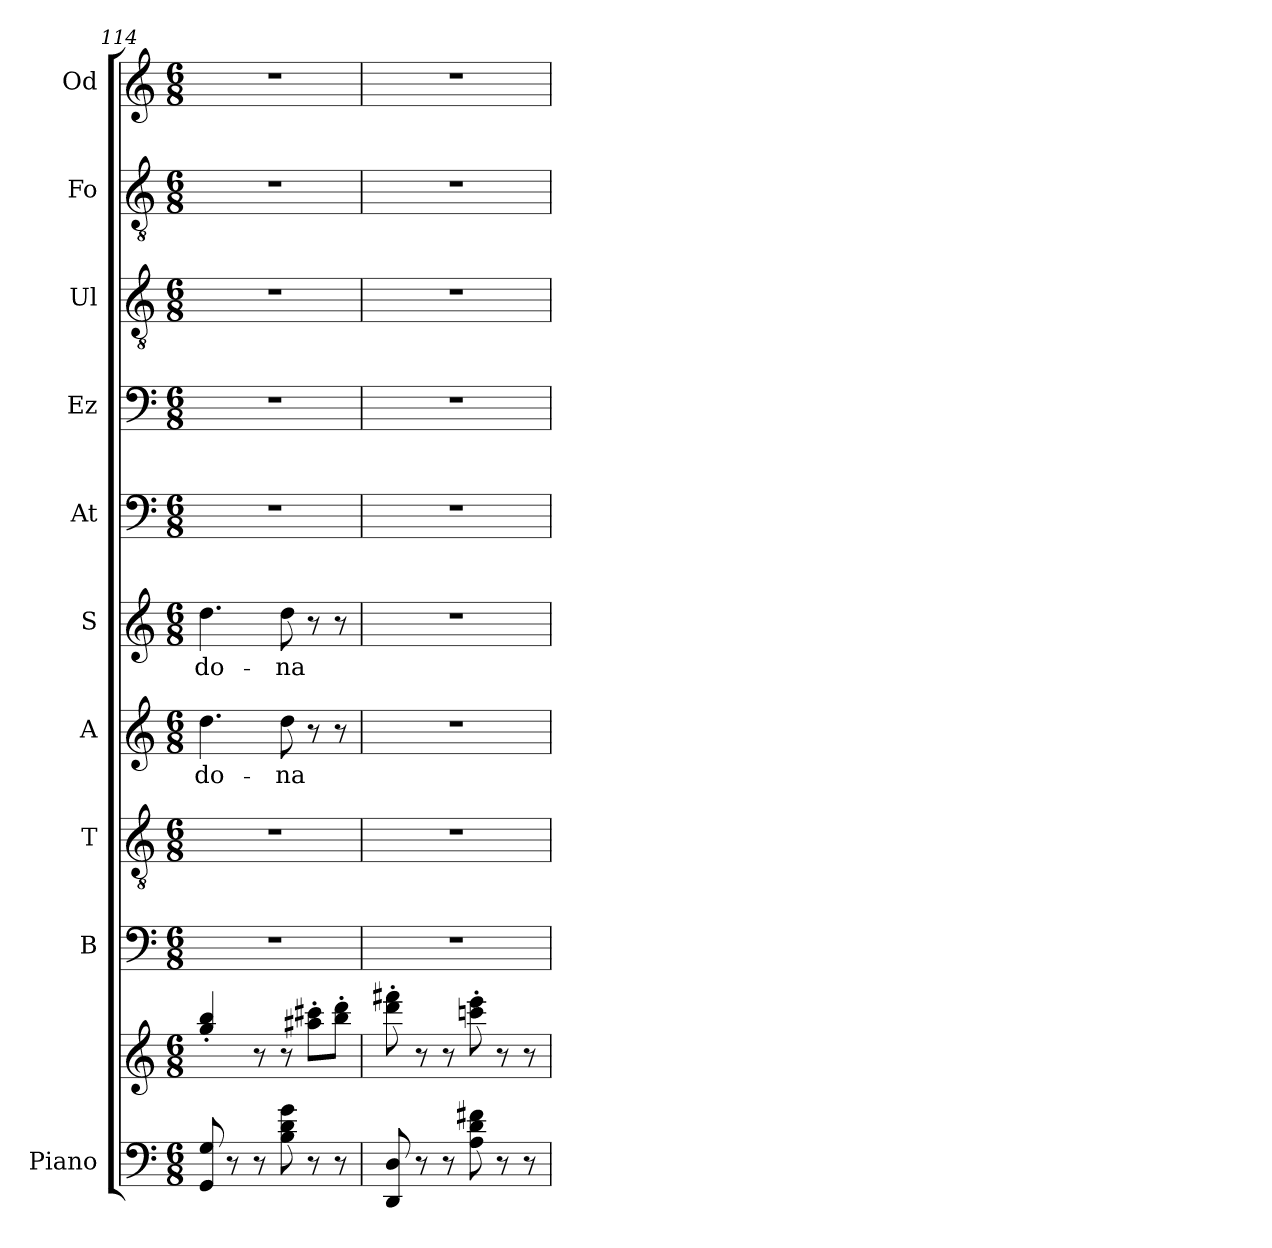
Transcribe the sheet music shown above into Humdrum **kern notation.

**kern	**kern	**kern	**kern	**kern	**text	**kern	**text	**kern	**kern	**kern	**kern	**kern
*part10	*part10	*part9	*part8	*part7	*part7	*part6	*part6	*part5	*part4	*part3	*part2	*part1
*staff11	*staff10	*staff9	*staff8	*staff7	*staff7	*staff6	*staff6	*staff5	*staff4	*staff3	*staff2	*staff1
*I"Piano	*	*I"B	*I"T	*I"A	*	*I"S	*	*I"At	*I"Ez	*I"Ul	*I"Fo	*I"Od
*I'Pno	*	*I'B	*I'T	*I'A	*	*I'S	*	*I'At	*I'Ez	*I'Ul	*I'Fo	*I'Od
*clefF4	*clefG2	*clefF4	*clefGv2	*clefG2	*	*clefG2	*	*clefF4	*clefF4	*clefGv2	*clefGv2	*clefG2
*k[]	*k[]	*k[]	*k[]	*k[]	*	*k[]	*	*k[]	*k[]	*k[]	*k[]	*k[]
*M6/8	*M6/8	*M6/8	*M6/8	*M6/8	*	*M6/8	*	*M6/8	*M6/8	*M6/8	*M6/8	*M6/8
=114	=114	=114	=114	=114	=114	=114	=114	=114	=114	=114	=114	=114
!	!	!	!	!	!LO:LY:b	!	!LO:LY:b	!	!	!	!	!
8GG/ 8G/	4gg/' 4bb/'	2.r	2.r	4.dd\	do-	4.dd\	do-	2.r	2.r	2.r	2.r	2.r
8r	.	.	.	.	.	.	.	.	.	.	.	.
8r	8r	.	.	.	.	.	.	.	.	.	.	.
!	!	!	!	!	!LO:LY:b	!	!LO:LY:b	!	!	!	!	!
8B\ 8d\ 8g\	8r	.	.	8dd\	-na	8dd\	-na	.	.	.	.	.
8r	8aa#X\' 8ccc#X\'L	.	.	8r	.	8r	.	.	.	.	.	.
8r	8bb\' 8ddd\'J	.	.	8r	.	8r	.	.	.	.	.	.
=115	=115	=115	=115	=115	=115	=115	=115	=115	=115	=115	=115	=115
8DD/ 8D/	8ddd\' 8fff#X\'	2.r	2.r	2.r	.	2.r	.	2.r	2.r	2.r	2.r	2.r
8r	8r	.	.	.	.	.	.	.	.	.	.	.
8r	8r	.	.	.	.	.	.	.	.	.	.	.
8A\ 8d\ 8f#X\	8cccn\' 8eee\'	.	.	.	.	.	.	.	.	.	.	.
8r	8r	.	.	.	.	.	.	.	.	.	.	.
8r	8r	.	.	.	.	.	.	.	.	.	.	.
=	=	=	=	=	=	=	=	=	=	=	=	=
*-	*-	*-	*-	*-	*-	*-	*-	*-	*-	*-	*-	*-
